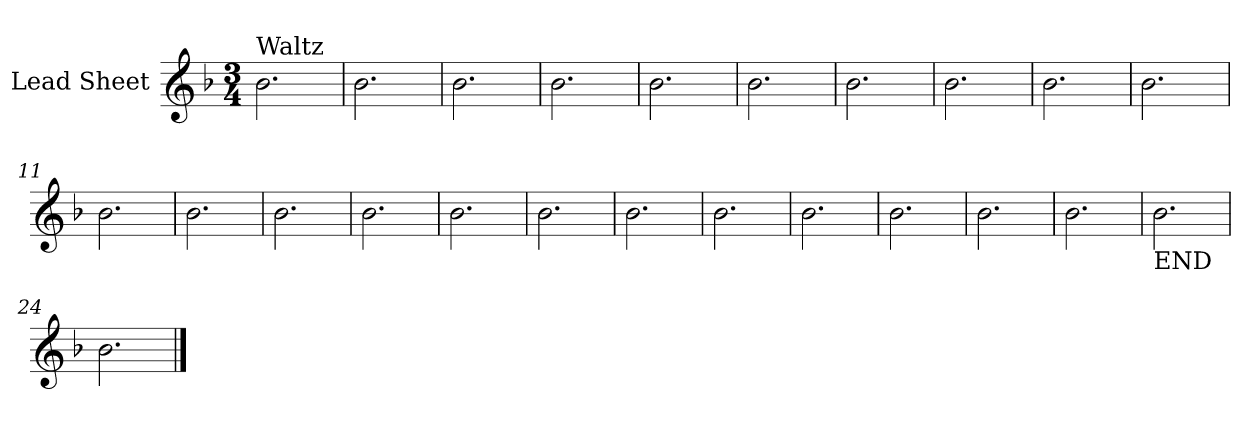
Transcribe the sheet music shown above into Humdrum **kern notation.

**kern
*part1
*staff1
*I"Lead Sheet
*clefG2
*k[b-]
*d:
*M3/4
=1
!LO:TX:a:t=Waltz
2.b-\
=2
2.b-\
=3
2.b-\
=4
2.b-\
!!LO:LB:g=z
=5
2.b-\
=6
2.b-\
=7
2.b-\
=8
2.b-\
!!LO:LB:g=z
=9
2.b-\
=10
2.b-\
=11
2.b-\
=12
2.b-\
!!LO:LB:g=z
=13
2.b-\
=14
2.b-\
=15
2.b-\
=16
2.b-\
!!LO:LB:g=z
=17
2.b-\
=18
2.b-\
=19
2.b-\
=20
2.b-\
!!LO:LB:g=z
=21
2.b-\
=22
2.b-\
=23
!LO:TX:b:t=END
2.b-\
=24
2.b-\
==
*-
